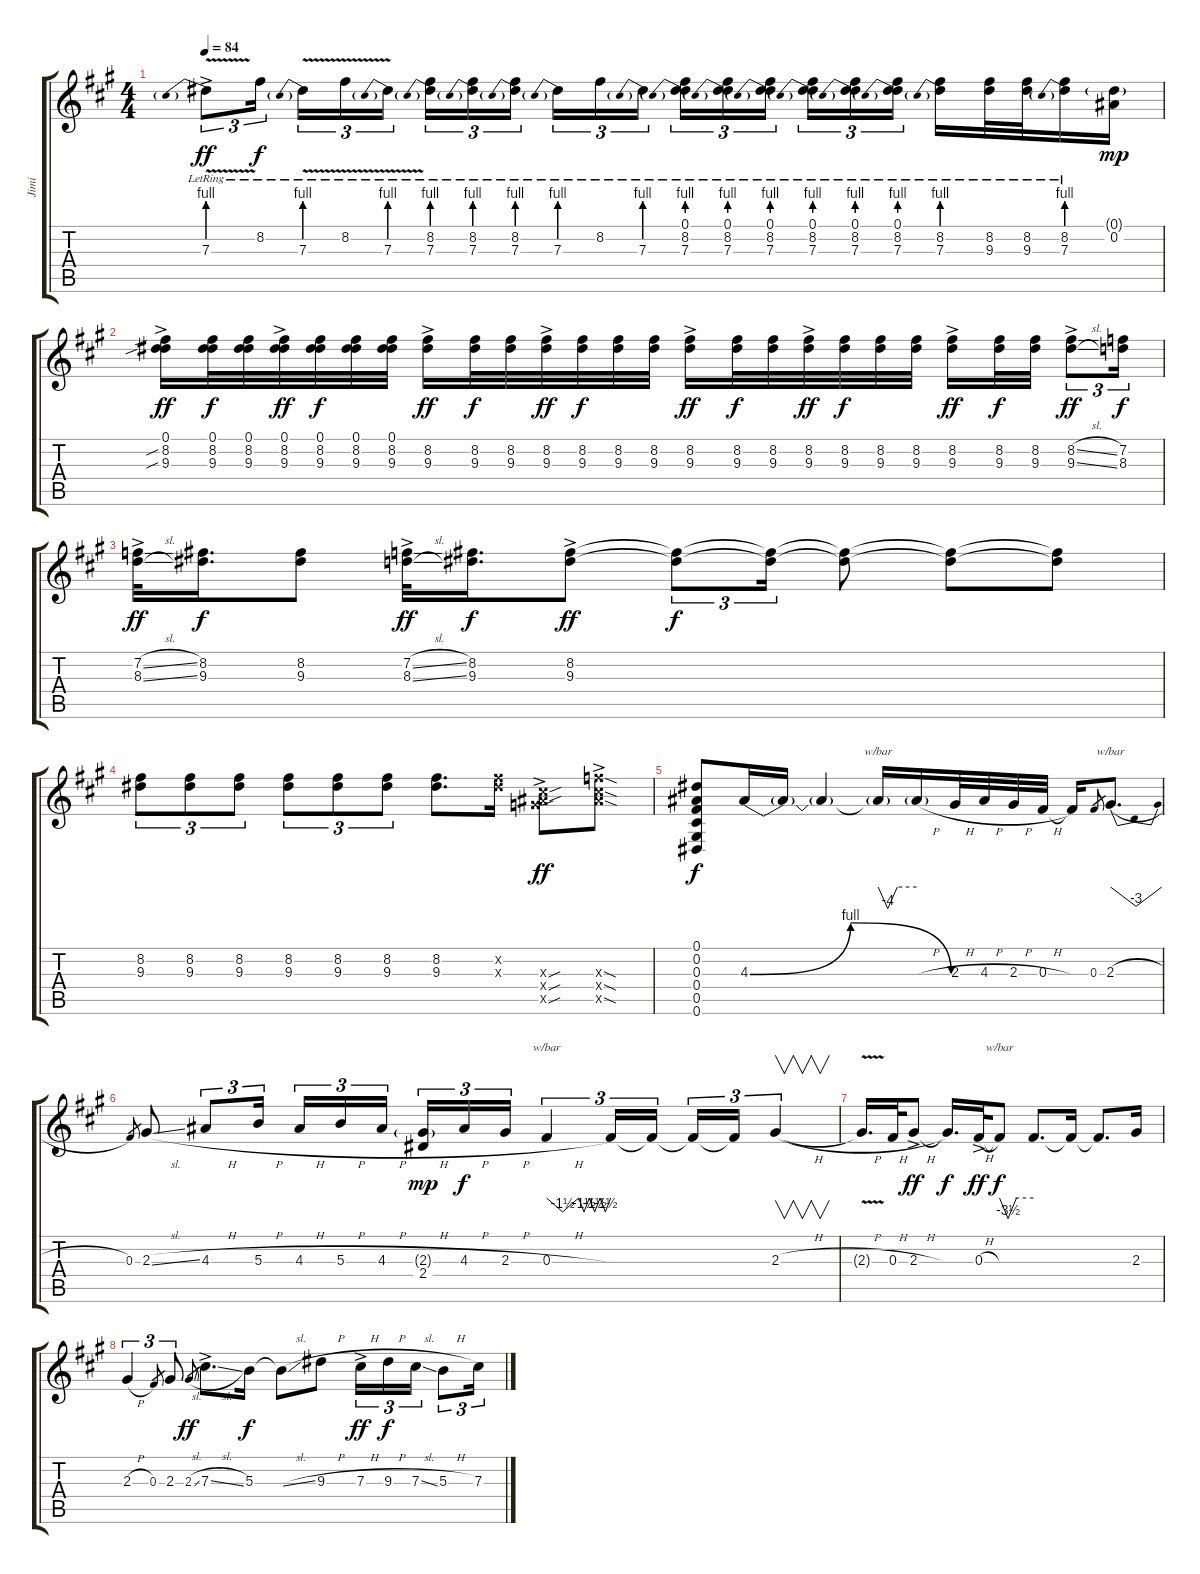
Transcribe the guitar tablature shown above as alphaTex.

\track ("Jimi" "Jimi") {instrument overdrivenguitar}
\staff {score tabs}
\tuning (Eb4 Bb3 Gb3 Db3 Ab2 Eb2) {hide}
\ts (4 4)
\tempo 84
\clef g2
\ks a
7.3{be (prebend 0 4 60 4) v ac lr}.8{tu (3 2) dy ff} 8.2{lr}.16{tu (3 2) dy f beam splitsecondary} 7.3{be (prebend 0 4 60 4) v lr}.16{tu (3 2)} 8.2{v lr}.16{tu (3 2)} 7.3{be (prebend 0 4 60 4) v lr}.16{tu (3 2)} (8.2{lr} 7.3{be (prebend 0 4 60 4) lr}).16{tu (3 2)} (8.2{lr} 7.3{be (prebend 0 4 60 4) lr}).16{tu (3 2)} (8.2{lr} 7.3{be (prebend 0 4 60 4) lr}).16{tu (3 2) beam splitsecondary} 7.3{be (prebend 0 4 60 4) lr}.16{tu (3 2)} 8.2{lr}.16{tu (3 2)} 7.3{be (prebend 0 4 60 4) lr}.16{tu (3 2)} (0.1{lr} 8.2{lr} 7.3{be (prebend 0 4 60 4) lr}).16{tu (3 2)} (0.1{lr} 8.2{lr} 7.3{be (prebend 0 4 60 4) lr}).16{tu (3 2)} (0.1{lr} 8.2{lr} 7.3{be (prebend 0 4 60 4) lr}).16{tu (3 2) beam splitsecondary} (0.1{lr} 8.2{lr} 7.3{be (prebend 0 4 60 4) lr}).16{tu (3 2)} (0.1{lr} 8.2{lr} 7.3{be (prebend 0 4 60 4) lr}).16{tu (3 2)} (0.1{lr} 8.2{lr} 7.3{be (prebend 0 4 60 4) lr}).16{tu (3 2)} (8.2{lr} 7.3{be (prebend 0 4 60 4) lr}).16 (8.2{lr} 9.3{lr}).32 (8.2{lr} 9.3{lr}).32 (8.2{lr} 7.3{be (prebend 0 4 60 4) lr}).16 (0.1{g} 0.2).16{dy mp} |
(0.1{ac} 8.2{sib ac} 9.3{sib ac}).16{dy ff} (0.1 8.2 9.3).32{dy f} (0.1 8.2 9.3).32 (0.1{ac} 8.2{ac} 9.3{ac}).32{dy ff} (0.1 8.2 9.3).32{dy f} (0.1 8.2 9.3).32 (0.1 8.2 9.3).32 (8.2{ac} 9.3{ac}).16{dy ff} (8.2 9.3).32{dy f} (8.2 9.3).32 (8.2{ac} 9.3{ac}).32{dy ff} (8.2 9.3).32{dy f} (8.2 9.3).32 (8.2 9.3).32 (8.2{ac} 9.3{ac}).16{dy ff} (8.2 9.3).32{dy f} (8.2 9.3).32 (8.2{ac} 9.3{ac}).32{dy ff} (8.2 9.3).32{dy f} (8.2 9.3).32 (8.2 9.3).32 (8.2{ac} 9.3{ac}).16{dy ff} (8.2 9.3).32{dy f} (8.2 9.3).32 (8.2{sl ac} 9.3{sl ac}).8{tu (3 2) dy ff} (7.2 8.3).16{tu (3 2) dy f} |
(7.2{sl ac} 8.3{sl ac}).32{dy ff} (8.2 9.3).16{d dy f} (8.2 9.3).8 (7.2{sl ac} 8.3{sl ac}).32{dy ff} (8.2 9.3).16{d dy f} (8.2{ac} 9.3{ac}).8{dy ff} (8.2{t} 9.3{t}).8{tu (3 2) dy f} (8.2{t} 9.3{t}).16{tu (3 2)} (8.2{t} 9.3{t}).8 (8.2{t} 9.3{t}).8 (8.2{t} 9.3{t}).8 |
(8.2 9.3).8{tu (3 2)} (8.2 9.3).8{tu (3 2)} (8.2 9.3).8{tu (3 2)} (8.2 9.3).8{tu (3 2)} (8.2 9.3).8{tu (3 2)} (8.2 9.3).8{tu (3 2)} (8.2 9.3).8{d} (8.2{x} 9.3{x}).16 (7.3{sou ac x} 9.4{sou ac x} 11.5{sou ac x}).8{dy ff} (11.3{sod ac x} 12.4{sod ac x} 14.5{sod ac x}).8 |
(0.1 0.2 0.3 0.4 0.5 0.6).8{dy f} 4.3{be (bendrelease 0 0 8 4 52 4 60 0)}.16 4.3{t}.16 4.3{t}.4 4.3{t}.16{tbe (custom default 0 0 15 -16 30 0 60 0)} 4.3{h t}.16 2.3{h}.32 4.3{h}.32 2.3{h}.32 0.3{h}.32 0.3{t}.16 0.3.8{gr} 2.3{h}.8{d tbe (dip default 0 0 30 -12 60 0)} |
0.3.8{gr} 2.3{sl}.8 4.3{h}.8{tu (3 2)} 5.3{h}.16{tu (3 2)} 4.3{h}.16{tu (3 2)} 5.3{h}.16{tu (3 2)} 4.3{h}.16{tu (3 2) beam splitsecondary} (2.3{h g} 2.4).16{tu (3 2) dy mp} 4.3{h}.16{tu (3 2) dy f} 2.3{h}.16{tu (3 2)} 0.3{h}.4{tu (3 2) tbe (custom default 0 0 15 -6 30 0 35 -6 40 0 45 -6 50 0 55 -6 60 0)} 0.3{t}.16{tu (3 2)} 0.3{t}.16{tu (3 2)} 0.3{t}.16{tu (3 2)} 0.3{t}.16{tu (3 2)} 2.3{h}.4{v tu (3 2)} |
2.3{v h t}.16{d} 0.3{h}.32 2.3{h ac}.8{dy ff} 2.3{t}.16{d dy f} 0.3{h ac}.32{dy ff} 0.3{t}.8{tbe (custom default 0 0 15 -14 30 0 60 0) dy f} 0.3{t}.8{d} 0.3{t}.16 0.3{t}.8{d} 2.3.16 |
2.3{h}.4{tu (3 2)} 0.3.8{gr} 2.3.8{tu (3 2)} 2.3{sl}.8{gr dy ff} 7.3{sl ac}.8{d} 5.3.16{dy f} 5.3{sl t}.8 9.3{h}.8 7.3{h ac}.16{tu (3 2) dy ff} 9.3{h}.16{tu (3 2) dy f} 7.3{sl}.16{tu (3 2)} 5.3{h}.8{tu (3 2)} 7.3{h}.16{tu (3 2)}
